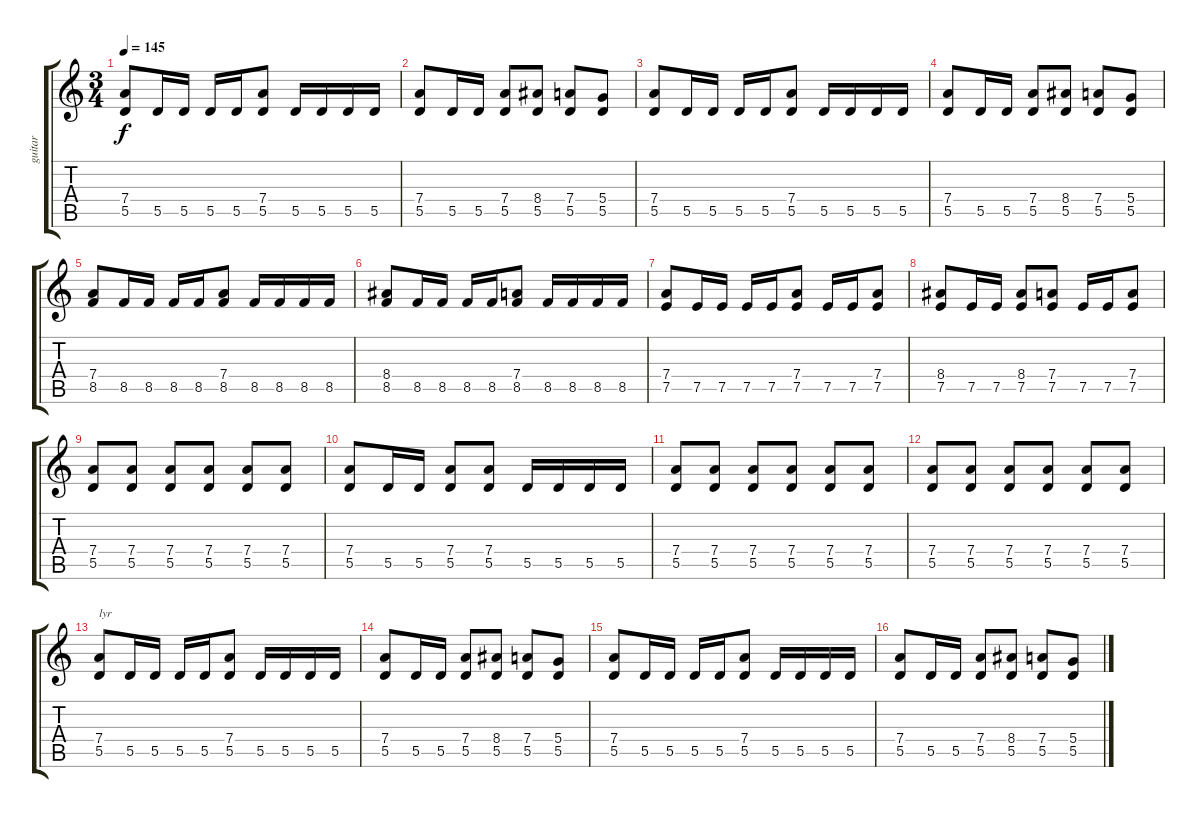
\track ("guitar" "guitar") {instrument distortionguitar}
\staff {score tabs}
\tuning (E4 B3 G3 D3 A2 E2) {hide}
\ts (3 4)
\tempo 145
\clef g2
\ks c
(7.4 5.5).8{dy f} 5.5.16 5.5.16 5.5.16 5.5.16 (7.4 5.5).8 5.5.16 5.5.16 5.5.16 5.5.16 |
(7.4 5.5).8 5.5.16 5.5.16 (7.4 5.5).8 (8.4 5.5).8 (7.4 5.5).8 (5.4 5.5).8 |
(7.4 5.5).8 5.5.16 5.5.16 5.5.16 5.5.16 (7.4 5.5).8 5.5.16 5.5.16 5.5.16 5.5.16 |
(7.4 5.5).8 5.5.16 5.5.16 (7.4 5.5).8 (8.4 5.5).8 (7.4 5.5).8 (5.4 5.5).8 |
(7.4 8.5).8 8.5.16 8.5.16 8.5.16 8.5.16 (7.4 8.5).8 8.5.16 8.5.16 8.5.16 8.5.16 |
(8.4 8.5).8 8.5.16 8.5.16 8.5.16 8.5.16 (7.4 8.5).8 8.5.16 8.5.16 8.5.16 8.5.16 |
(7.4 7.5).8 7.5.16 7.5.16 7.5.16 7.5.16 (7.4 7.5).8 7.5.16 7.5.16 (7.4 7.5).8 |
(8.4 7.5).8 7.5.16 7.5.16 (8.4 7.5).8 (7.4 7.5).8 7.5.16 7.5.16 (7.4 7.5).8 |
(7.4 5.5).8 (7.4 5.5).8 (7.4 5.5).8 (7.4 5.5).8 (7.4 5.5).8 (7.4 5.5).8 |
(7.4 5.5).8 5.5.16 5.5.16 (7.4 5.5).8 (7.4 5.5).8 5.5.16 5.5.16 5.5.16 5.5.16 |
(7.4 5.5).8 (7.4 5.5).8 (7.4 5.5).8 (7.4 5.5).8 (7.4 5.5).8 (7.4 5.5).8 |
(7.4 5.5).8 (7.4 5.5).8 (7.4 5.5).8 (7.4 5.5).8 (7.4 5.5).8 (7.4 5.5).8 |
(7.4 5.5).8{txt "lyr"} 5.5.16 5.5.16 5.5.16 5.5.16 (7.4 5.5).8 5.5.16 5.5.16 5.5.16 5.5.16 |
(7.4 5.5).8 5.5.16 5.5.16 (7.4 5.5).8 (8.4 5.5).8 (7.4 5.5).8 (5.4 5.5).8 |
(7.4 5.5).8 5.5.16 5.5.16 5.5.16 5.5.16 (7.4 5.5).8 5.5.16 5.5.16 5.5.16 5.5.16 |
(7.4 5.5).8 5.5.16 5.5.16 (7.4 5.5).8 (8.4 5.5).8 (7.4 5.5).8 (5.4 5.5).8
